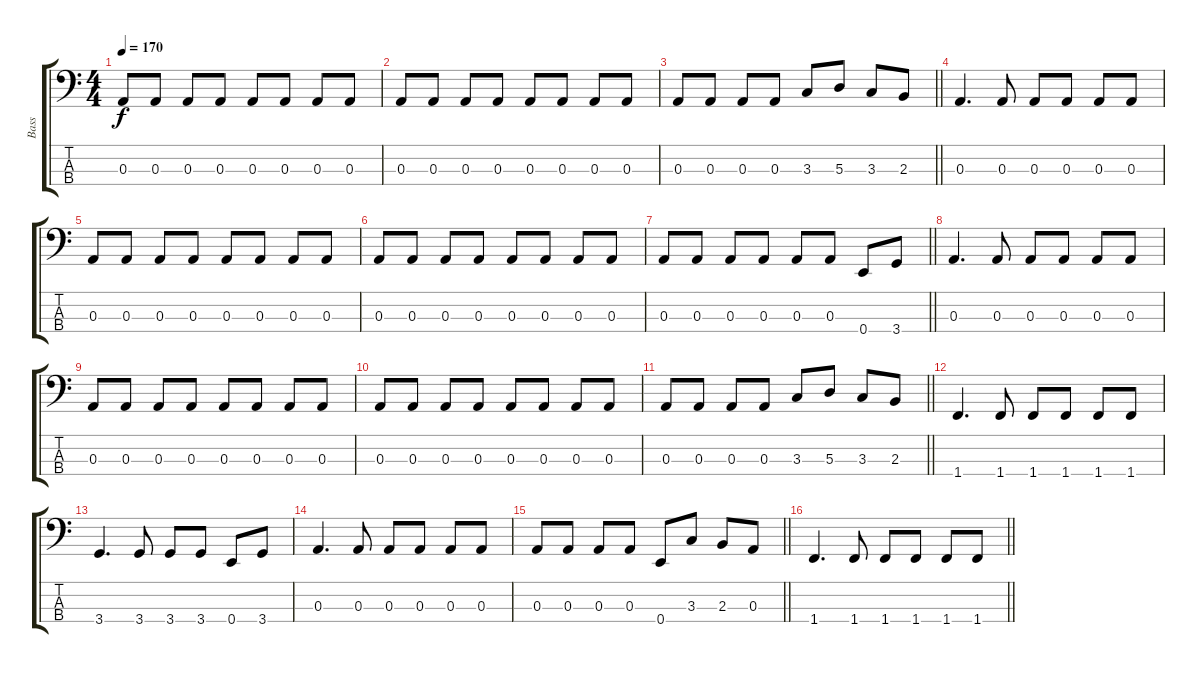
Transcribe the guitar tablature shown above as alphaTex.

\track ("Bass" "Bass") {instrument electricbassfinger}
\staff {score tabs}
\tuning (G2 D2 A1 E1) {hide}
\ts (4 4)
\tempo 170
\clef f4
\ks c
0.3.8{dy f} 0.3.8 0.3.8 0.3.8 0.3.8 0.3.8 0.3.8 0.3.8 |
0.3.8 0.3.8 0.3.8 0.3.8 0.3.8 0.3.8 0.3.8 0.3.8 |
\barLineRight lightlight
0.3.8 0.3.8 0.3.8 0.3.8 3.3.8 5.3.8 3.3.8 2.3.8 |
0.3.4{d} 0.3.8 0.3.8 0.3.8 0.3.8 0.3.8 |
0.3.8 0.3.8 0.3.8 0.3.8 0.3.8 0.3.8 0.3.8 0.3.8 |
0.3.8 0.3.8 0.3.8 0.3.8 0.3.8 0.3.8 0.3.8 0.3.8 |
\barLineRight lightlight
0.3.8 0.3.8 0.3.8 0.3.8 0.3.8 0.3.8 0.4.8 3.4.8 |
0.3.4{d} 0.3.8 0.3.8 0.3.8 0.3.8 0.3.8 |
0.3.8 0.3.8 0.3.8 0.3.8 0.3.8 0.3.8 0.3.8 0.3.8 |
0.3.8 0.3.8 0.3.8 0.3.8 0.3.8 0.3.8 0.3.8 0.3.8 |
\barLineRight lightlight
0.3.8 0.3.8 0.3.8 0.3.8 3.3.8 5.3.8 3.3.8 2.3.8 |
1.4.4{d} 1.4.8 1.4.8 1.4.8 1.4.8 1.4.8 |
3.4.4{d} 3.4.8 3.4.8 3.4.8 0.4.8 3.4.8 |
0.3.4{d} 0.3.8 0.3.8 0.3.8 0.3.8 0.3.8 |
\barLineRight lightlight
0.3.8 0.3.8 0.3.8 0.3.8 0.4.8 3.3.8 2.3.8 0.3.8 |
\barLineRight lightlight
1.4.4{d} 1.4.8 1.4.8 1.4.8 1.4.8 1.4.8
